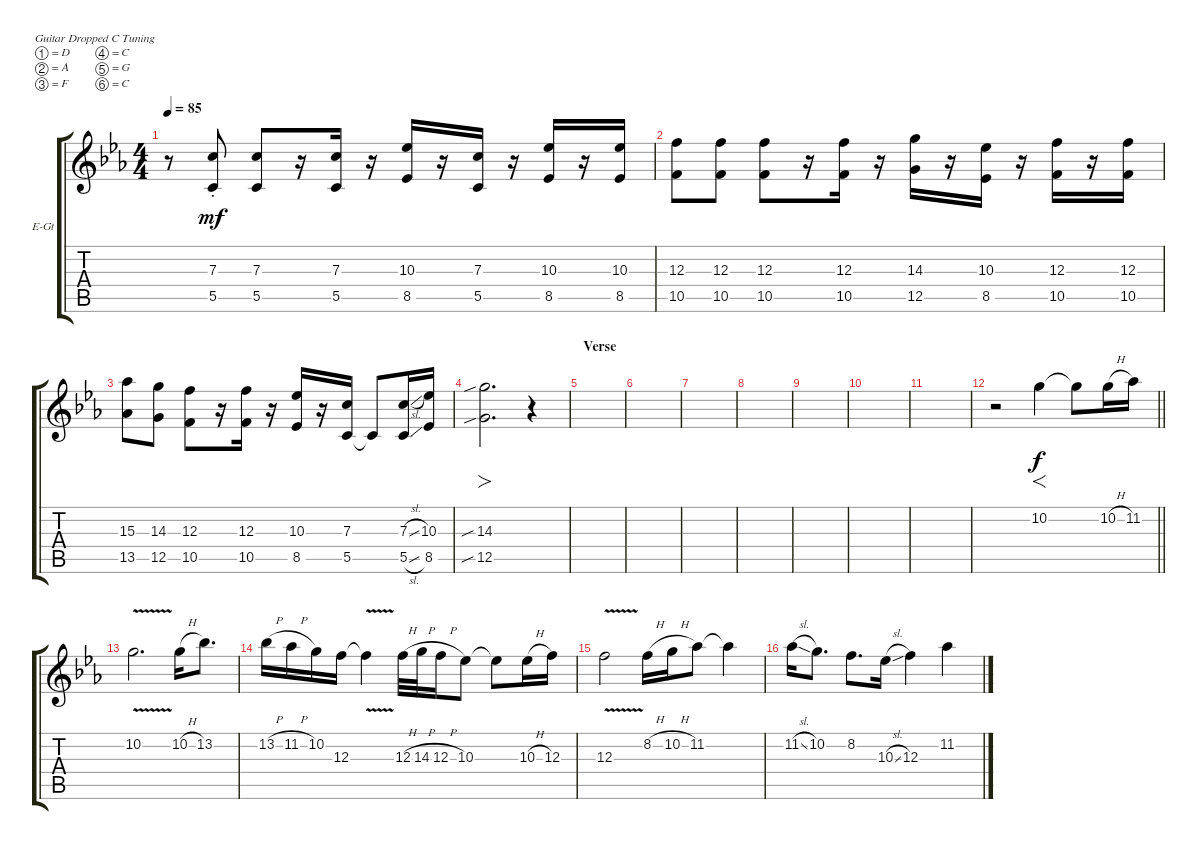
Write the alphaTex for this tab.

\bracketExtendMode groupsimilarinstruments
\firstSystemTrackNameOrientation horizontal
\otherSystemsTrackNameOrientation horizontal
\track ("Electric Guitar" "E-Gt") {instrument distortionguitar}
\staff {score tabs}
\tuning (D4 A3 F3 C3 G2 C2)
\ts (4 4)
\tempo 85
\clef g2
\ks cminor
r.8{dy mf} (5.5{st} 7.3{st}).8 (7.3 5.5).8 r.16 (5.5 7.3).16 r.16 (8.5 10.3).16 r.16 (5.5 7.3).16 r.16 (8.5 10.3).16 r.16 (8.5 10.3).16 |
(10.5 12.3).8 (10.5 12.3).8 (10.5 12.3).8 r.16 (10.5 12.3).16 r.16 (12.5 14.3).16 r.16 (8.5 10.3).16 r.16 (10.5 12.3).16 r.16 (10.5 12.3).16 |
(13.5 15.3).8 (12.5 14.3).8 (10.5 12.3).8 r.16 (10.5 12.3).16 r.16 (8.5 10.3).16 r.16 (5.5 7.3).16 5.5{t}.8 (5.5{sl} 7.3{sl}).16 (8.5 10.3).16 |
(12.5{sib} 14.3{sib}).2{fo d} r.4 |
\section ("" "Verse")
|
|
|
|
|
|
|
\barLineRight lightlight
r.2 10.2.4{f dy f} 10.2{t}.8 10.2{h}.16 11.2.16 |
10.2{v}.2{d} 10.2{h}.16 13.2.8{d} |
13.2{h}.16 11.2{h}.16 10.2.16 12.3.16 12.3{v t}.4 12.3{h}.32 14.3{h}.32 12.3{h}.16 10.3.8 10.3{t}.8 10.3{h}.16 12.3.16 |
12.3{v}.2 8.2{h}.16 10.2{h}.16 11.2.8 11.2{t}.4 |
11.2{sl}.16 10.2.8{d} 8.2.8{d} 10.3{sl}.16 12.3.4 11.2.4
